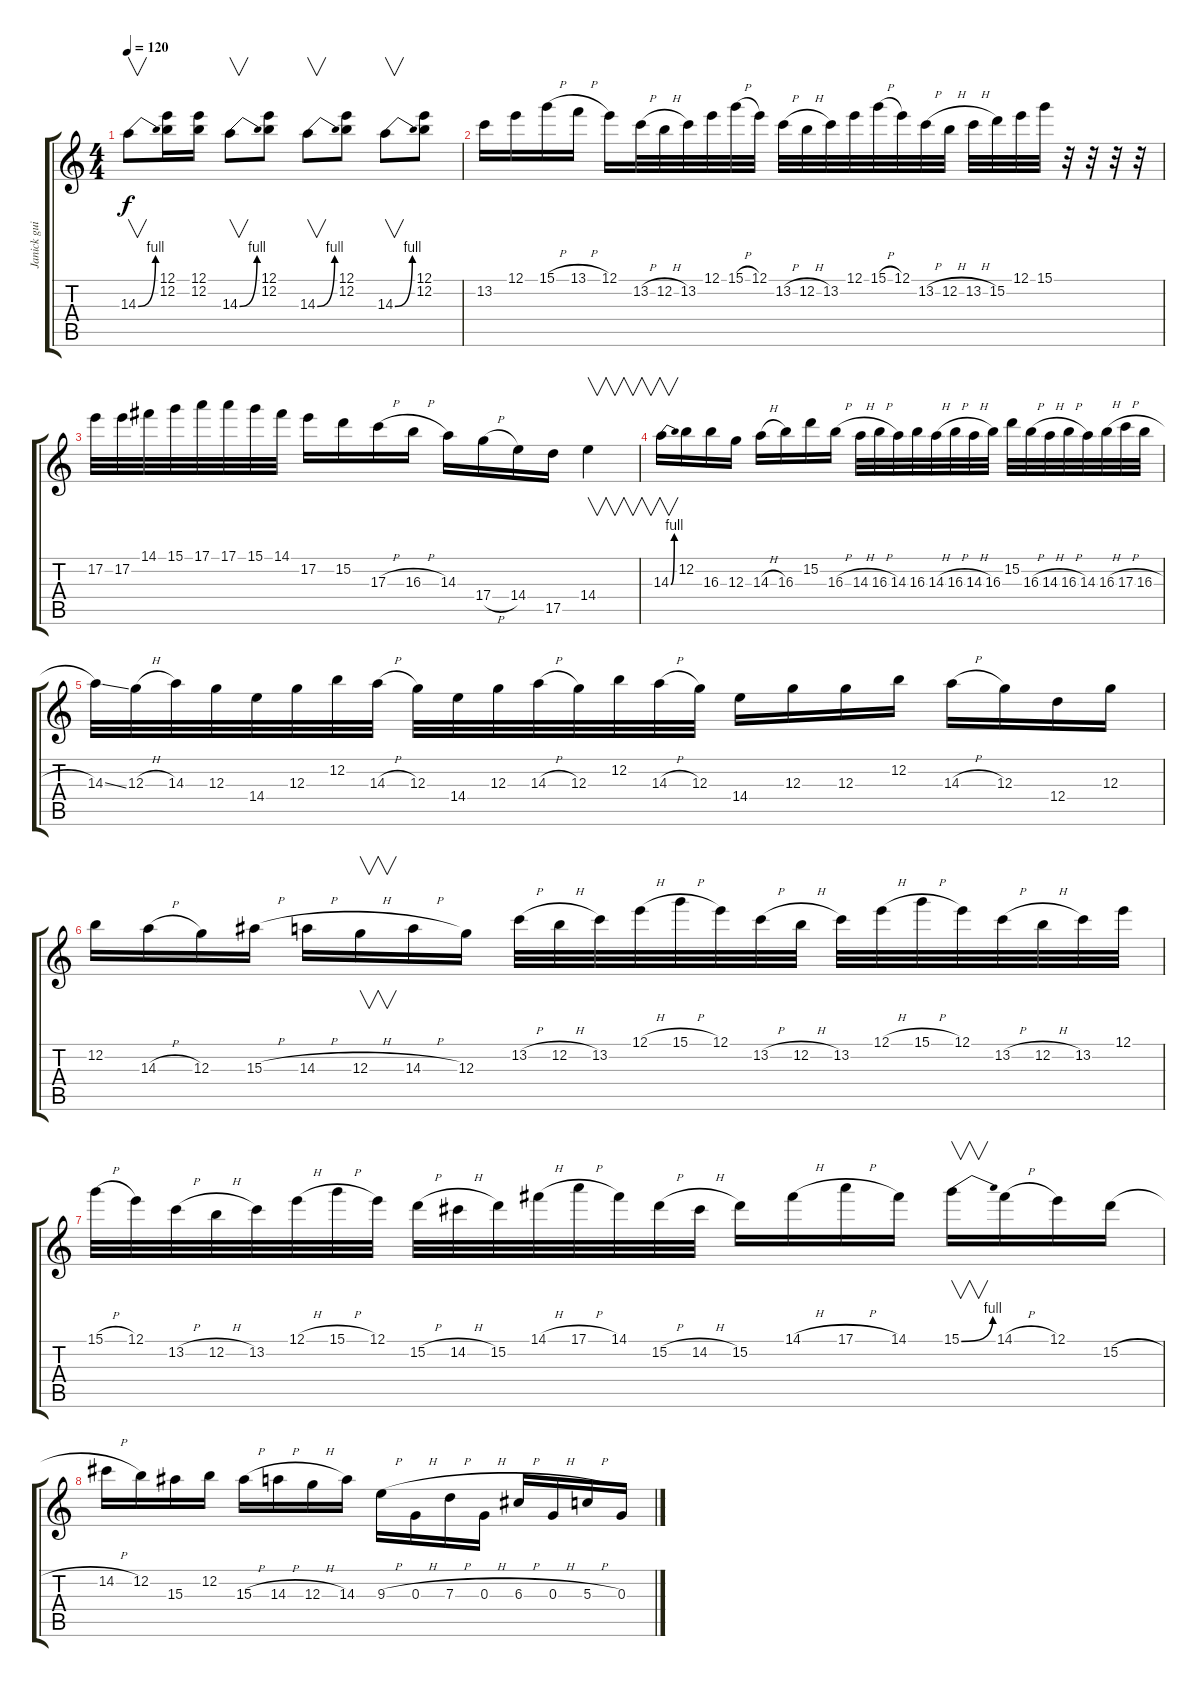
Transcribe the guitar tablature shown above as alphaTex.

\track ("Janick guitar solo" "Janick gui") {instrument distortionguitar}
\staff {score tabs}
\tuning (E4 B3 G3 D3 A2 E2) {hide}
\ts (4 4)
\tempo 120
\clef g2
\ks c
14.3{be (bend 0 0 60 4)}.8{v dy f} (12.1 12.2).16 (12.1 12.2).16 14.3{be (bend 0 0 60 4)}.8{v} (12.1 12.2).8 14.3{be (bend 0 0 60 4)}.8{v} (12.1 12.2).8 14.3{be (bend 0 0 60 4)}.8{v} (12.1 12.2).8 |
13.2.16 12.1.16 15.1{h}.16 13.1{h}.16 12.1.16 13.2{h}.32 12.2{h}.32 13.2.32 12.1.32 15.1{h}.32 12.1.32 13.2{h}.32 12.2{h}.32 13.2.32 12.1.32 15.1{h}.32 12.1.32 13.2{h}.32 12.2{h}.32 13.2{h}.32 15.2.32 12.1.32 15.1.32 r.32 r.32 r.32 r.32 |
17.2.32 17.2.32 14.1.32 15.1.32 17.1.32 17.1.32 15.1.32 14.1.32 17.2.16 15.2.16 17.3{h}.16 16.3{h}.16 14.3.16 17.4{h}.16 14.4.16 17.5.16 14.4.4{v} |
14.3{be (bend 0 0 60 4)}.16{v} 12.2.16 16.3.16 12.3.16 14.3{h}.16 16.3.16 15.2.16 16.3{h}.16 14.3{h}.32 16.3{h}.32 14.3.32 16.3.32 14.3{h}.32 16.3{h}.32 14.3{h}.32 16.3.32 15.2.32 16.3{h}.32 14.3{h}.32 16.3{h}.32 14.3.32 16.3{h}.32 17.3{h}.32 16.3{h}.32 |
14.3{ss}.32 12.3{h}.32 14.3.32 12.3.32 14.4.32 12.3.32 12.2.32 14.3{h}.32 12.3.32 14.4.32 12.3.32 14.3{h}.32 12.3.32 12.2.32 14.3{h}.32 12.3.32 14.4.16 12.3.16 12.3.16 12.2.16 14.3{h}.16 12.3.16 12.4.16 12.3.16 |
12.2.16 14.3{h}.16 12.3.16 15.3{h}.16 14.3{h}.16 12.3{h}.16{v} 14.3{h}.16 12.3.16 13.2{h}.32 12.2{h}.32 13.2.32 12.1{h}.32 15.1{h}.32 12.1.32 13.2{h}.32 12.2{h}.32 13.2.32 12.1{h}.32 15.1{h}.32 12.1.32 13.2{h}.32 12.2{h}.32 13.2.32 12.1.32 |
15.1{h}.32 12.1.32 13.2{h}.32 12.2{h}.32 13.2.32 12.1{h}.32 15.1{h}.32 12.1.32 15.2{h}.32 14.2{h}.32 15.2.32 14.1{h}.32 17.1{h}.32 14.1.32 15.2{h}.32 14.2{h}.32 15.2.16 14.1{h}.16 17.1{h}.16 14.1.16 15.1{be (bend 0 0 60 4)}.16{v} 14.1{h}.16 12.1.16 15.2{h}.16 |
14.2{h}.16 12.2.16 15.3.16 12.2.16 15.3{h}.16 14.3{h}.16 12.3{h}.16 14.3.16 9.3{h}.16 0.3{h}.16 7.3{h}.16 0.3{h}.16 6.3{h}.16 0.3{h}.16 5.3{h}.16 0.3.16
